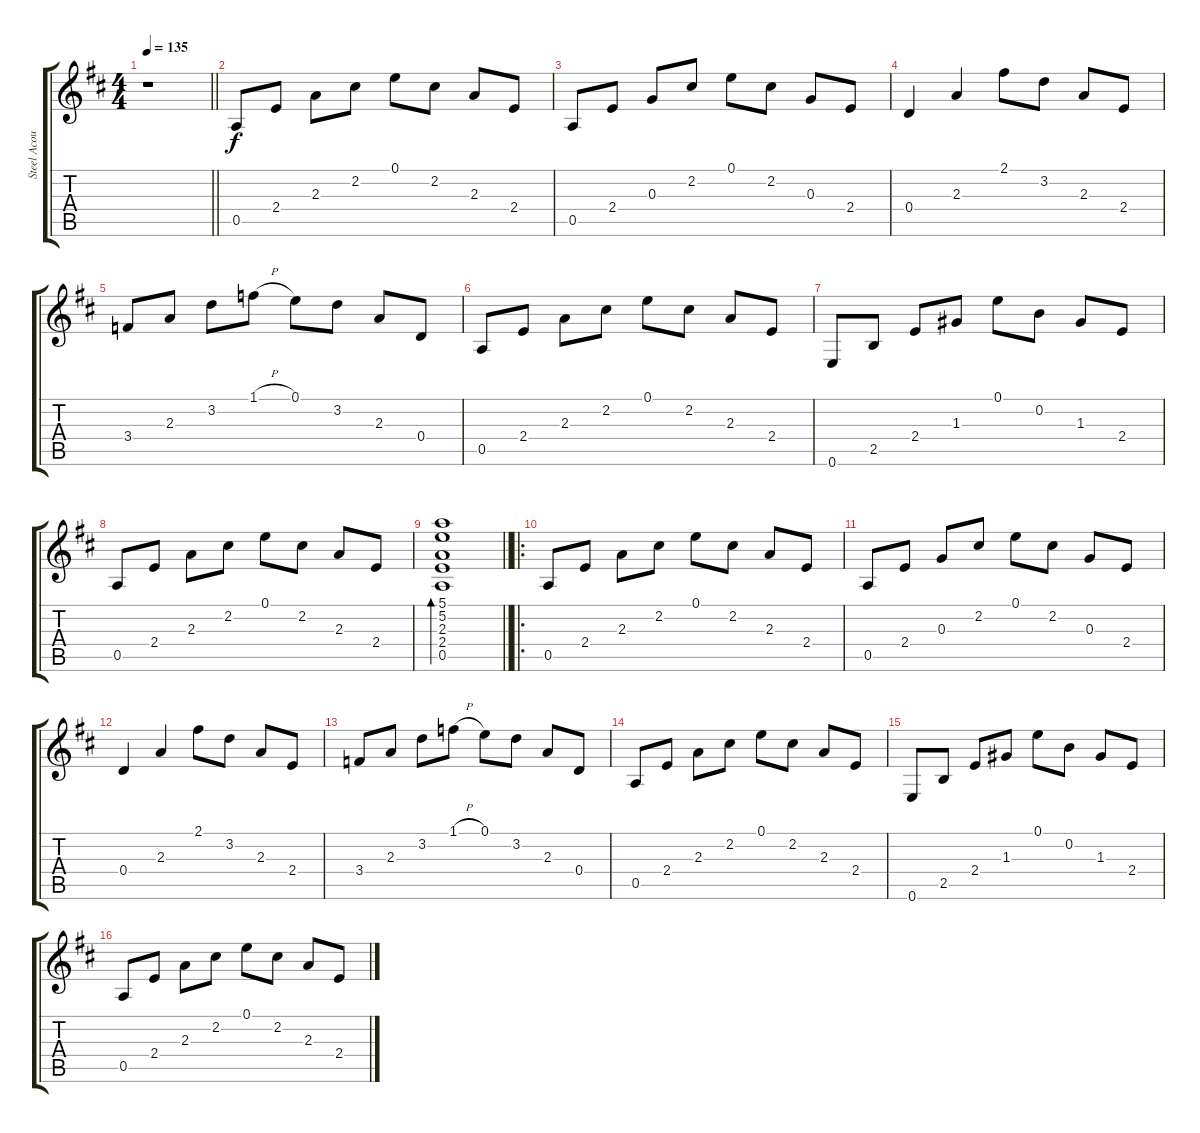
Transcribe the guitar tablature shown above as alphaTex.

\track ("Steel Acoustic" "Steel Acou") {instrument acousticguitarsteel}
\staff {score tabs}
\tuning (E4 B3 G3 D3 A2 E2) {hide}
\ts (4 4)
\tempo 135
\clef g2
\barLineRight lightlight
\ks d
r.1{dy f} |
0.5.8 2.4.8 2.3.8 2.2.8 0.1.8 2.2.8 2.3.8 2.4.8 |
0.5.8 2.4.8 0.3.8 2.2.8 0.1.8 2.2.8 0.3.8 2.4.8 |
0.4.4 2.3.4 2.1.8 3.2.8 2.3.8 2.4.8 |
3.4.8 2.3.8 3.2.8 1.1{h}.8 0.1.8 3.2.8 2.3.8 0.4.8 |
0.5.8 2.4.8 2.3.8 2.2.8 0.1.8 2.2.8 2.3.8 2.4.8 |
0.6.8 2.5.8 2.4.8 1.3.8 0.1.8 0.2.8 1.3.8 2.4.8 |
0.5.8 2.4.8 2.3.8 2.2.8 0.1.8 2.2.8 2.3.8 2.4.8 |
\barLineRight lightlight
(5.1 5.2 2.3 2.4 0.5).1{bd 30} |
\ro
0.5.8 2.4.8 2.3.8 2.2.8 0.1.8 2.2.8 2.3.8 2.4.8 |
0.5.8 2.4.8 0.3.8 2.2.8 0.1.8 2.2.8 0.3.8 2.4.8 |
0.4.4 2.3.4 2.1.8 3.2.8 2.3.8 2.4.8 |
3.4.8 2.3.8 3.2.8 1.1{h}.8 0.1.8 3.2.8 2.3.8 0.4.8 |
0.5.8 2.4.8 2.3.8 2.2.8 0.1.8 2.2.8 2.3.8 2.4.8 |
0.6.8 2.5.8 2.4.8 1.3.8 0.1.8 0.2.8 1.3.8 2.4.8 |
0.5.8 2.4.8 2.3.8 2.2.8 0.1.8 2.2.8 2.3.8 2.4.8
